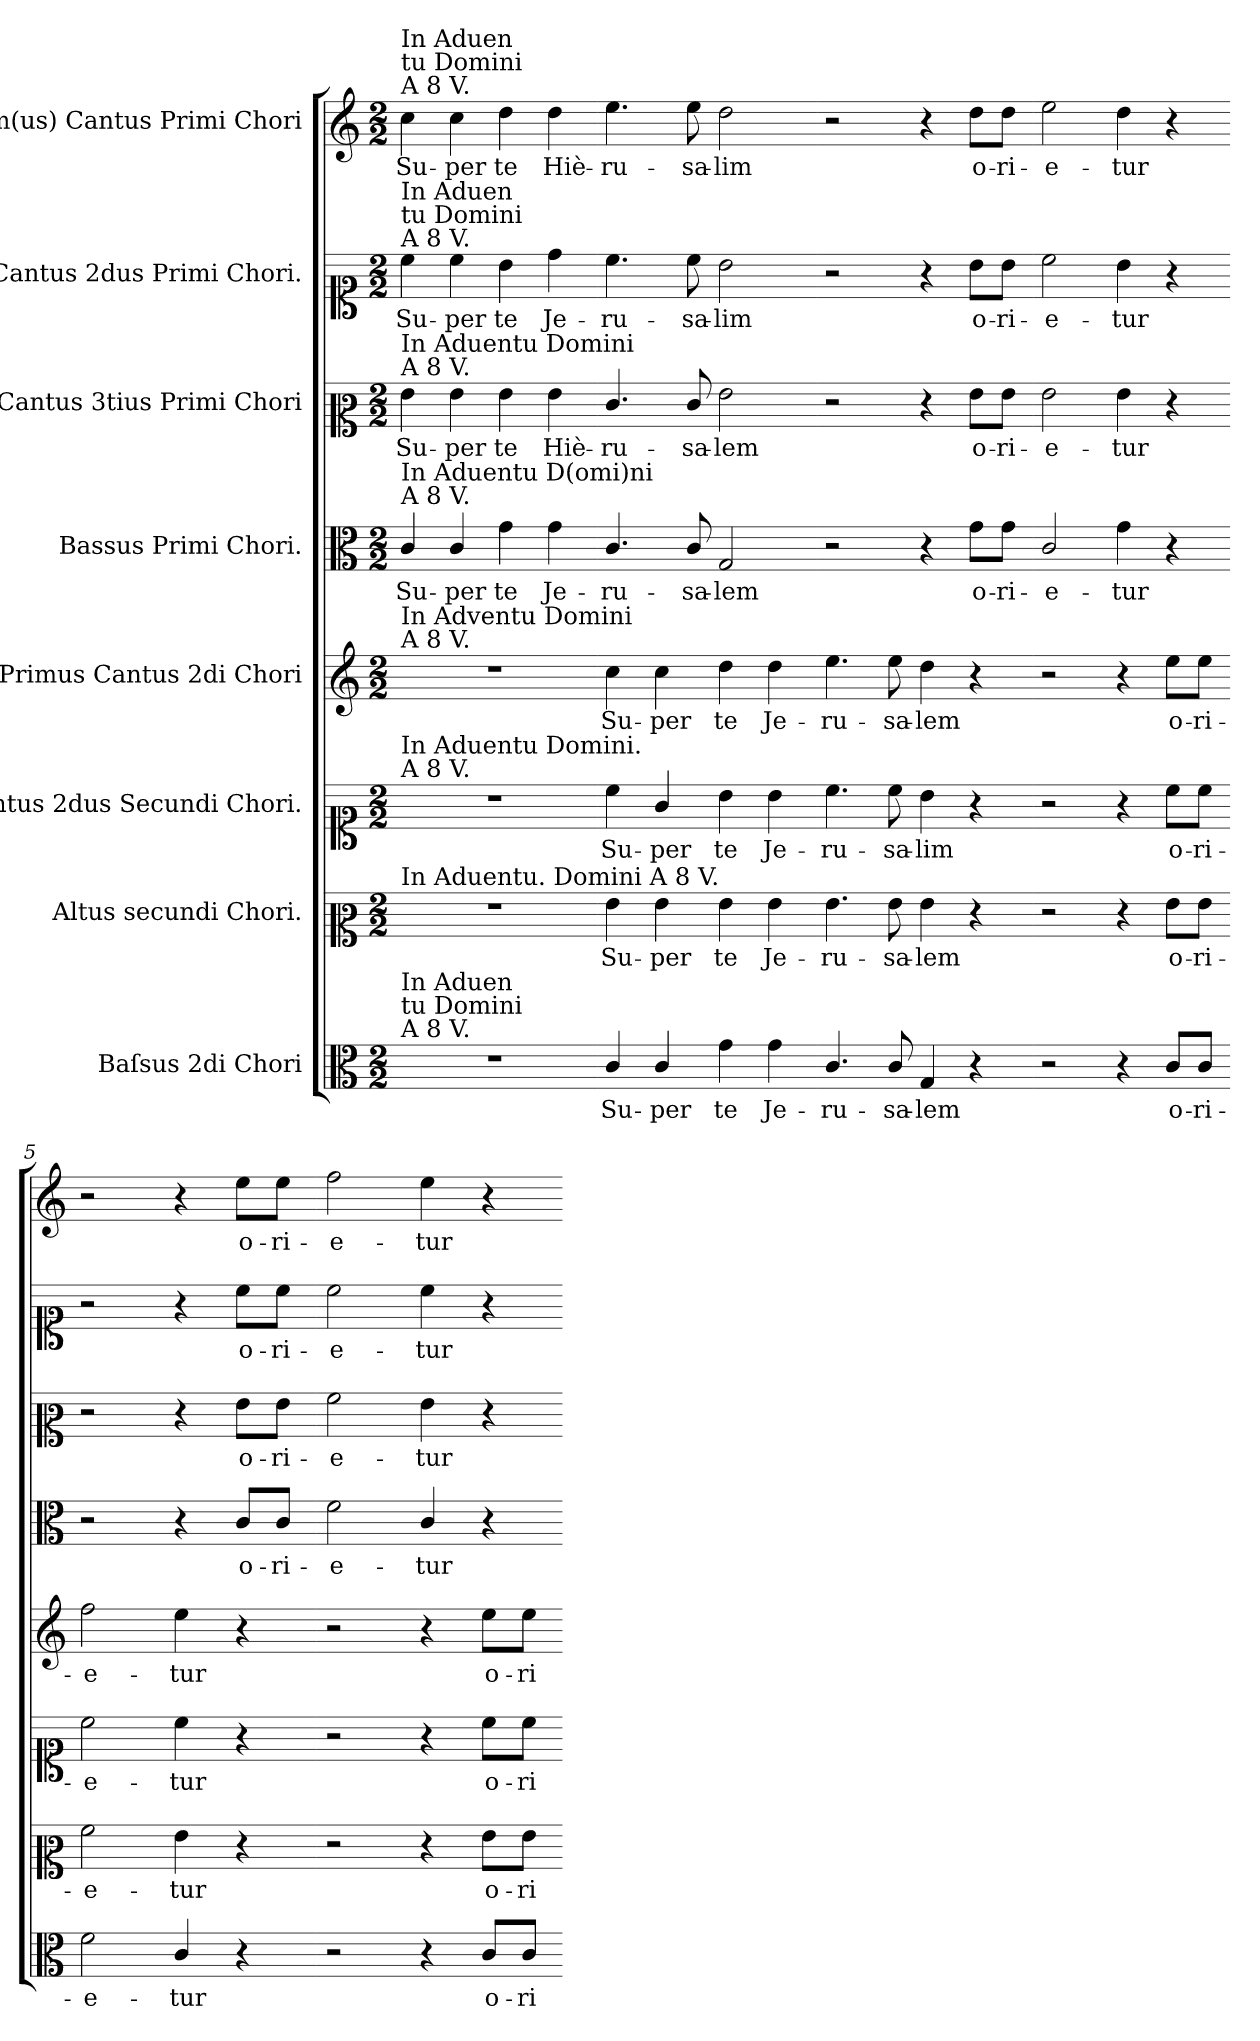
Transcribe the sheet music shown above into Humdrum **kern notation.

**kern	**text	**kern	**text	**kern	**text	**kern	**text	**kern	**text	**kern	**text	**kern	**text	**kern	**text
*part8	*part8	*part7	*part7	*part6	*part6	*part5	*part5	*part4	*part4	*part3	*part3	*part2	*part2	*part1	*part1
*staff8	*staff8	*staff7	*staff7	*staff6	*staff6	*staff5	*staff5	*staff4	*staff4	*staff3	*staff3	*staff2	*staff2	*staff1	*staff1
*I"Baſsus 2di Chori	*	*I"Altus secundi Chori.	*	*I"Cantus 2dus Secundi Chori.	*	*I"Primus Cantus 2di Chori	*	*I"Bassus Primi Chori.	*	*I"Cantus 3tius Primi Chori	*	*I"Cantus 2dus Primi Chori.	*	*I"1m(us) Cantus Primi Chori	*
*clefC3	*	*clefC2	*	*clefC1	*	*clefG2	*	*clefC3	*	*clefC2	*	*clefC1	*	*clefG2	*
*k[]	*	*k[]	*	*k[]	*	*k[]	*	*k[]	*	*k[]	*	*k[]	*	*k[]	*
*C:	*	*C:	*	*C:	*	*C:	*	*C:	*	*C:	*	*C:	*	*C:	*
*M2/2	*	*M2/2	*	*M2/2	*	*M2/2	*	*M2/2	*	*M2/2	*	*M2/2	*	*M2/2	*
=1	=1	=1	=1	=1	=1	=1	=1	=1	=1	=1	=1	=1	=1	=1	=1
!	!	!	!	!	!	!	!	!	!	!	!	!	!	!LO:TX:a:t=In Aduen\ntu Domini\nA 8 V.	!
!	!	!	!	!	!	!	!	!	!	!	!	!LO:TX:a:t=In Aduen\ntu Domini\nA 8 V.	!	!	!
!	!	!	!	!	!	!	!	!	!	!LO:TX:a:t=In Aduentu Domini\nA 8 V.	!	!	!	!	!
!	!	!	!	!	!	!	!	!LO:TX:a:t=In Aduentu D(omi)ni\nA 8 V.	!	!	!	!	!	!	!
!	!	!	!	!	!	!LO:TX:a:t=In Adventu Domini\nA 8 V.	!	!	!	!	!	!	!	!	!
!	!	!	!	!LO:TX:a:t=In Aduentu Domini.\nA 8 V.	!	!	!	!	!	!	!	!	!	!	!
!	!	!LO:TX:a:t=In Aduentu. Domini A 8 V.	!	!	!	!	!	!	!	!	!	!	!	!	!
!LO:TX:a:t=In Aduen\ntu Domini\nA 8 V.	!	!	!	!	!	!	!	!	!	!	!	!	!	!	!
1r	.	1r	.	1r	.	1r	.	4c/	Su-	4g\	Su-	4cc\	Su-	4cc\	Su-
.	.	.	.	.	.	.	.	4c/	-per	4g\	-per	4cc\	-per	4cc\	-per
.	.	.	.	.	.	.	.	4g\	te	4g\	te	4b\	te	4dd\	te
.	.	.	.	.	.	.	.	4g\	Je-	4g\	Hiè-	4dd\	Je-	4dd\	Hiè-
=2-	=2-	=2-	=2-	=2-	=2-	=2-	=2-	=2-	=2-	=2-	=2-	=2-	=2-	=2-	=2-
4c/	Su-	4g\	Su-	4cc\	Su-	4cc\	Su-	4.c/	-ru-	4.e/	-ru-	4.cc\	-ru-	4.ee\	-ru-
4c/	-per	4g\	-per	4g/	-per	4cc\	-per	.	.	.	.	.	.	.	.
.	.	.	.	.	.	.	.	8c/	-sa-	8e/	-sa-	8cc\	-sa-	8ee\	-sa-
4g\	te	4g\	te	4b\	te	4dd\	te	2G/	-lem	2g\	-lem	2b\	-lim	2dd\	-lim
4g\	Je-	4g\	Je-	4b\	Je-	4dd\	Je-	.	.	.	.	.	.	.	.
=3-	=3-	=3-	=3-	=3-	=3-	=3-	=3-	=3-	=3-	=3-	=3-	=3-	=3-	=3-	=3-
4.c/	-ru-	4.g\	-ru-	4.cc\	-ru-	4.ee\	-ru-	2r	.	2r	.	2r	.	2r	.
8c/	-sa-	8g\	-sa-	8cc\	-sa-	8ee\	-sa-	.	.	.	.	.	.	.	.
4G/	-lem	4g\	-lem	4b\	-lim	4dd\	-lem	4r	.	4r	.	4r	.	4r	.
4r	.	4r	.	4r	.	4r	.	8g\L	o-	8g\L	o-	8b\L	o-	8dd\L	o-
.	.	.	.	.	.	.	.	8g\J	-ri-	8g\J	-ri-	8b\J	-ri-	8dd\J	-ri-
=4-	=4-	=4-	=4-	=4-	=4-	=4-	=4-	=4-	=4-	=4-	=4-	=4-	=4-	=4-	=4-
2r	.	2r	.	2r	.	2r	.	2c/	-e-	2g\	-e-	2cc\	-e-	2ee\	-e-
4r	.	4r	.	4r	.	4r	.	4g\	-tur	4g\	-tur	4b\	-tur	4dd\	-tur
8c/L	o-	8g\L	o-	8cc\L	o-	8ee\L	o-	4r	.	4r	.	4r	.	4r	.
8c/J	-ri-	8g\J	-ri-	8cc\J	-ri-	8ee\J	-ri-	.	.	.	.	.	.	.	.
=5-	=5-	=5-	=5-	=5-	=5-	=5-	=5-	=5-	=5-	=5-	=5-	=5-	=5-	=5-	=5-
2f\	-e-	2a\	-e-	2cc\	-e-	2ff\	-e-	2r	.	2r	.	2r	.	2r	.
4c/	-tur	4g\	-tur	4cc\	-tur	4ee\	-tur	4r	.	4r	.	4r	.	4r	.
4r	.	4r	.	4r	.	4r	.	8c/L	o-	8g\L	o-	8cc\L	o-	8ee\L	o-
.	.	.	.	.	.	.	.	8c/J	-ri-	8g\J	-ri-	8cc\J	-ri-	8ee\J	-ri-
=6-	=6-	=6-	=6-	=6-	=6-	=6-	=6-	=6-	=6-	=6-	=6-	=6-	=6-	=6-	=6-
2r	.	2r	.	2r	.	2r	.	2f\	-e-	2a\	-e-	2cc\	-e-	2ff\	-e-
4r	.	4r	.	4r	.	4r	.	4c/	-tur	4g\	-tur	4cc\	-tur	4ee\	-tur
8c/L	o-	8g\L	o-	8cc\L	o-	8ee\L	o-	4r	.	4r	.	4r	.	4r	.
8c/J	-ri-	8g\J	-ri-	8cc\J	-ri-	8ee\J	-ri-	.	.	.	.	.	.	.	.
=-	=-	=-	=-	=-	=-	=-	=-	=-	=-	=-	=-	=-	=-	=-	=-
*-	*-	*-	*-	*-	*-	*-	*-	*-	*-	*-	*-	*-	*-	*-	*-
